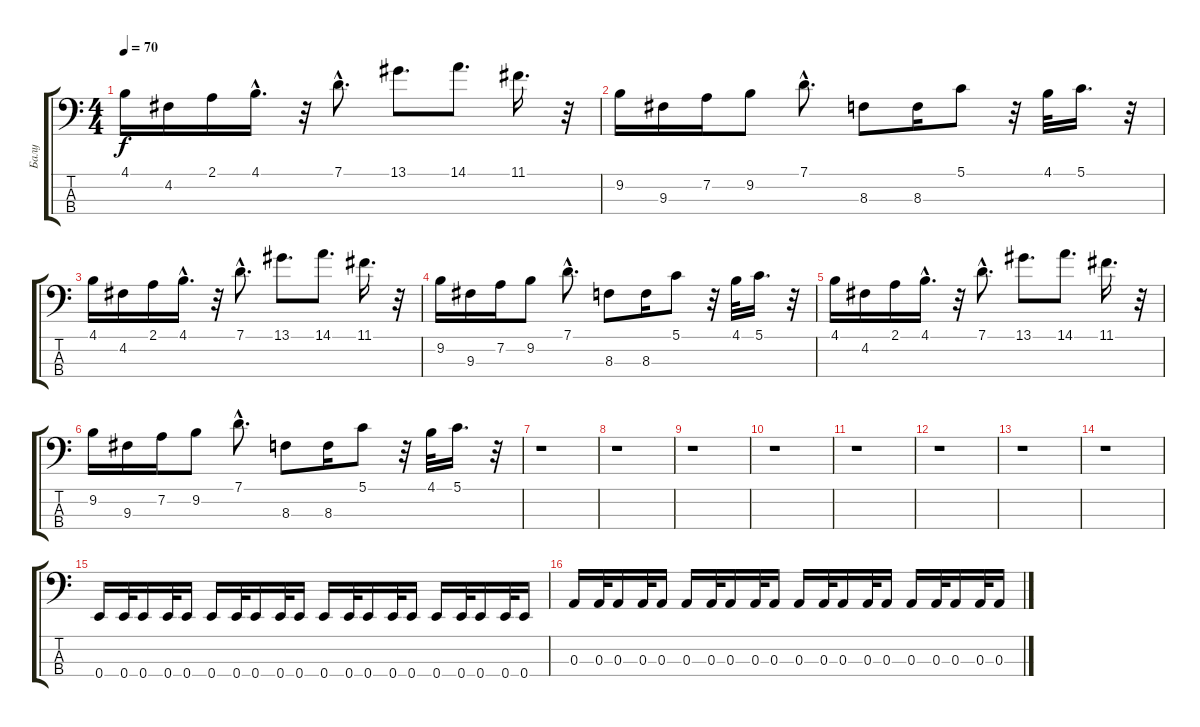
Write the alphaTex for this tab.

\track ("Балу" "Балу") {instrument slapbass2}
\staff {score tabs}
\tuning (G2 D2 A1 E1) {hide}
\ts (4 4)
\tempo 70
\clef f4
\ks c
4.1.16{dy f} 4.2.16 2.1.16 4.1{hac}.16{d} r.32 7.1{hac}.8{d} 13.1.8{d} 14.1.8{d} 11.1.16{d} r.32 |
9.2.16 9.3.16 7.2.16 9.2.8 7.1{hac}.8{d} 8.3.8 8.3.16 5.1.8 r.32 4.1.32 5.1.16{d} r.32 |
4.1.16 4.2.16 2.1.16 4.1{hac}.16{d} r.32 7.1{hac}.8{d} 13.1.8{d} 14.1.8{d} 11.1.16{d} r.32 |
9.2.16 9.3.16 7.2.16 9.2.8 7.1{hac}.8{d} 8.3.8 8.3.16 5.1.8 r.32 4.1.32 5.1.16{d} r.32 |
4.1.16 4.2.16 2.1.16 4.1{hac}.16{d} r.32 7.1{hac}.8{d} 13.1.8{d} 14.1.8{d} 11.1.16{d} r.32 |
9.2.16 9.3.16 7.2.16 9.2.8 7.1{hac}.8{d} 8.3.8 8.3.16 5.1.8 r.32 4.1.32 5.1.16{d} r.32 |
r.1 |
r.1 |
r.1 |
r.1 |
r.1 |
r.1 |
r.1 |
r.1 |
0.4.16 0.4.32 0.4.16 0.4.32 0.4.16 0.4.16 0.4.32 0.4.16 0.4.32 0.4.16 0.4.16 0.4.32 0.4.16 0.4.32 0.4.16 0.4.16 0.4.32 0.4.16 0.4.32 0.4.16 |
0.3.16 0.3.32 0.3.16 0.3.32 0.3.16 0.3.16 0.3.32 0.3.16 0.3.32 0.3.16 0.3.16 0.3.32 0.3.16 0.3.32 0.3.16 0.3.16 0.3.32 0.3.16 0.3.32 0.3.16
